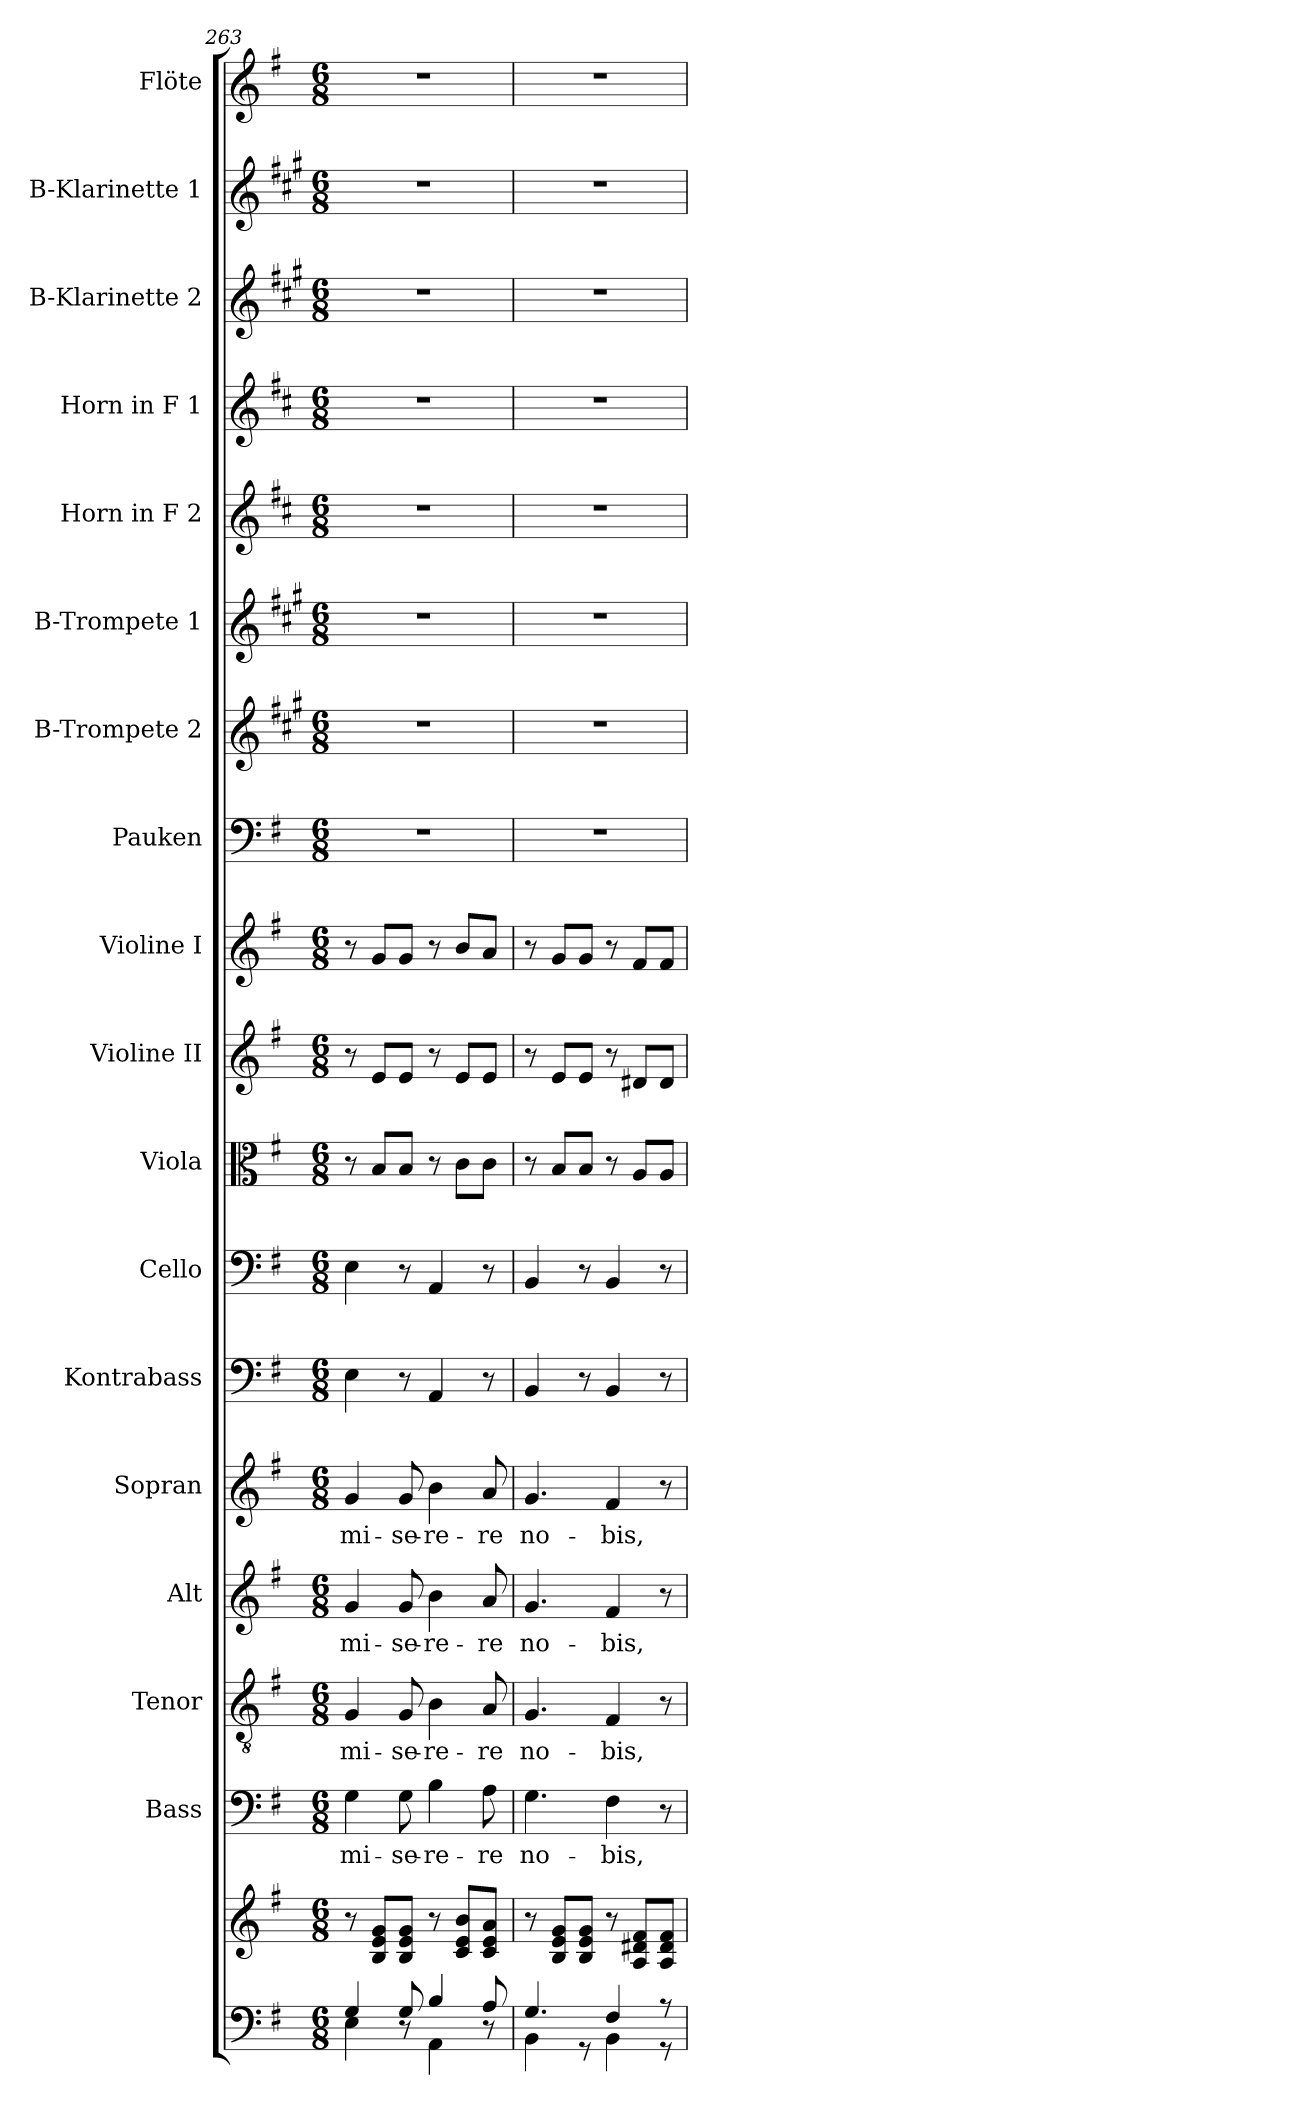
**kern	**kern	**kern	**text	**kern	**text	**kern	**text	**kern	**text	**kern	**kern	**kern	**kern	**kern	**kern	**kern	**kern	**kern	**kern	**kern	**kern	**kern
*part18	*part18	*part17	*part17	*part16	*part16	*part15	*part15	*part14	*part14	*part13	*part12	*part11	*part10	*part9	*part8	*part7	*part6	*part5	*part4	*part3	*part2	*part1
*staff19	*staff18	*staff17	*staff17	*staff16	*staff16	*staff15	*staff15	*staff14	*staff14	*staff13	*staff12	*staff11	*staff10	*staff9	*staff8	*staff7	*staff6	*staff5	*staff4	*staff3	*staff2	*staff1
*	*	*I"Bass	*	*I"Tenor	*	*I"Alt	*	*I"Sopran	*	*I"Kontrabass	*I"Cello	*I"Viola	*I"Violine II	*I"Violine I	*I"Pauken	*I"B-Trompete 2	*I"B-Trompete 1	*I"Horn in F 2	*I"Horn in F 1	*I"B-Klarinette 2	*I"B-Klarinette 1	*I"Flöte
*	*	*I'B.	*	*I'T.	*	*I'A.	*	*I'S.	*	*I'Kb.	*	*I'Vla.	*I'Vl. II	*I'Vl. I	*I'Pk.	*I'Trp. 2	*I'Trp. 1	*	*	*I'Kl. 2	*I'Kl. 1	*I'Fl.
*clefF4	*clefG2	*clefF4	*	*clefGv2	*	*clefG2	*	*clefG2	*	*clefF4	*clefF4	*clefC3	*clefG2	*clefG2	*clefF4	*clefG2	*clefG2	*clefG2	*clefG2	*clefG2	*clefG2	*clefG2
*	*	*	*	*	*	*	*	*	*	*ITrd7c12	*	*	*	*	*	*ITrd1c2	*ITrd1c2	*ITrd4c7	*ITrd4c7	*ITrd1c2	*ITrd1c2	*
*k[f#]	*k[f#]	*k[f#]	*	*k[f#]	*	*k[f#]	*	*k[f#]	*	*k[f#]	*k[f#]	*k[f#]	*k[f#]	*k[f#]	*k[f#]	*k[f#]	*k[f#]	*k[f#]	*k[f#]	*k[f#]	*k[f#]	*k[f#]
*G:	*G:	*G:	*	*G:	*	*G:	*	*G:	*	*G:	*G:	*G:	*G:	*G:	*G:	*G:	*G:	*G:	*G:	*G:	*G:	*G:
*M6/8	*M6/8	*M6/8	*	*M6/8	*	*M6/8	*	*M6/8	*	*M6/8	*M6/8	*M6/8	*M6/8	*M6/8	*M6/8	*M6/8	*M6/8	*M6/8	*M6/8	*M6/8	*M6/8	*M6/8
=263	=263	=263	=263	=263	=263	=263	=263	=263	=263	=263	=263	=263	=263	=263	=263	=263	=263	=263	=263	=263	=263	=263
*^	*	*	*	*	*	*	*	*	*	*	*	*	*	*	*	*	*	*	*	*	*	*
!	!	!	!	!LO:LY:b	!	!LO:LY:b	!	!LO:LY:b	!	!LO:LY:b	!	!	!	!	!	!	!	!	!	!	!	!	!
4G/	4E\	8r	4G\	mi-	4G/	mi-	4g/	mi-	4g/	mi-	4EE\	4E\	8r	8r	8r	2.r	2.r	2.r	2.r	2.r	2.r	2.r	2.r
.	.	8B/ 8e/ 8g/L	.	.	.	.	.	.	.	.	.	.	8B/L	8e/L	8g/L	.	.	.	.	.	.	.	.
!	!	!	!	!LO:LY:b	!	!LO:LY:b	!	!LO:LY:b	!	!LO:LY:b	!	!	!	!	!	!	!	!	!	!	!	!	!
8G/	8rC	8B/ 8e/ 8g/J	8G\	-se-	8G/	-se-	8g/	-se-	8g/	-se-	8r	8r	8B/J	8e/J	8g/J	.	.	.	.	.	.	.	.
!	!	!	!	!LO:LY:b	!	!LO:LY:b	!	!LO:LY:b	!	!LO:LY:b	!	!	!	!	!	!	!	!	!	!	!	!	!
4B/	4AA\	8r	4B\	-re-	4B\	-re-	4b\	-re-	4b\	-re-	4AAA/	4AA/	8r	8r	8r	.	.	.	.	.	.	.	.
.	.	8c/ 8e/ 8b/L	.	.	.	.	.	.	.	.	.	.	8c\L	8e/L	8b/L	.	.	.	.	.	.	.	.
!	!	!	!	!LO:LY:b	!	!LO:LY:b	!	!LO:LY:b	!	!LO:LY:b	!	!	!	!	!	!	!	!	!	!	!	!	!
8A/	8rC	8c/ 8e/ 8a/J	8A\	-re	8A/	-re	8a/	-re	8a/	-re	8r	8r	8c\J	8e/J	8a/J	.	.	.	.	.	.	.	.
=264	=264	=264	=264	=264	=264	=264	=264	=264	=264	=264	=264	=264	=264	=264	=264	=264	=264	=264	=264	=264	=264	=264	=264
!	!	!	!	!LO:LY:b	!	!LO:LY:b	!	!LO:LY:b	!	!LO:LY:b	!	!	!	!	!	!	!	!	!	!	!	!	!
4.G/	4BB\	8r	4.G\	no-	4.G/	no-	4.g/	no-	4.g/	no-	4BBB/	4BB/	8r	8r	8r	2.r	2.r	2.r	2.r	2.r	2.r	2.r	2.r
.	.	8B/ 8e/ 8g/L	.	.	.	.	.	.	.	.	.	.	8B/L	8e/L	8g/L	.	.	.	.	.	.	.	.
.	8r	8B/ 8e/ 8g/J	.	.	.	.	.	.	.	.	8r	8r	8B/J	8e/J	8g/J	.	.	.	.	.	.	.	.
!	!	!	!	!LO:LY:b	!	!LO:LY:b	!	!LO:LY:b	!	!LO:LY:b	!	!	!	!	!	!	!	!	!	!	!	!	!
4F#/	4BB\	8r	4F#\	-bis,	4F#/	-bis,	4f#/	-bis,	4f#/	-bis,	4BBB/	4BB/	8r	8r	8r	.	.	.	.	.	.	.	.
.	.	8A/ 8d#X/ 8f#/L	.	.	.	.	.	.	.	.	.	.	8A/L	8d#X/L	8f#/L	.	.	.	.	.	.	.	.
8r	8r	8A/ 8d#/ 8f#/J	8r	.	8r	.	8r	.	8r	.	8r	8r	8A/J	8d#/J	8f#/J	.	.	.	.	.	.	.	.
*v	*v	*	*	*	*	*	*	*	*	*	*	*	*	*	*	*	*	*	*	*	*	*	*
=	=	=	=	=	=	=	=	=	=	=	=	=	=	=	=	=	=	=	=	=	=	=
*-	*-	*-	*-	*-	*-	*-	*-	*-	*-	*-	*-	*-	*-	*-	*-	*-	*-	*-	*-	*-	*-	*-
